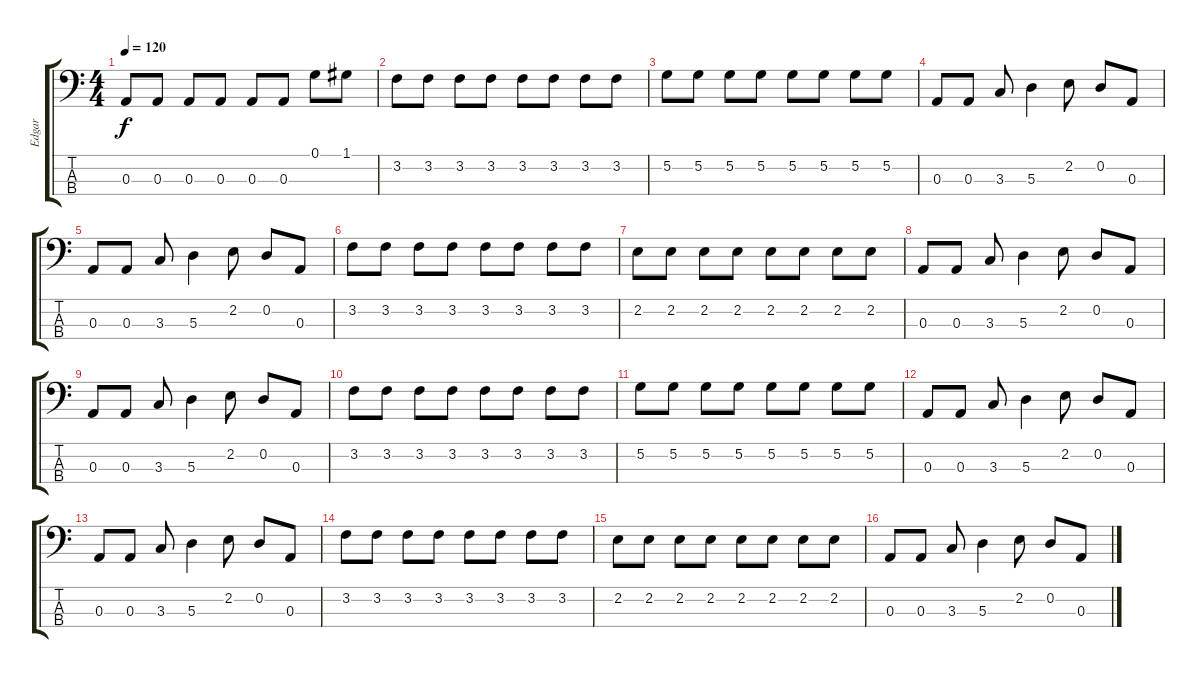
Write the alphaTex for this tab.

\track ("Edgar" "Edgar") {instrument electricbassfinger}
\staff {score tabs}
\tuning (G2 D2 A1 E1) {hide}
\ts (4 4)
\tempo 120
\clef f4
\ks c
0.3.8{dy f} 0.3.8 0.3.8 0.3.8 0.3.8 0.3.8 0.1.8 1.1.8 |
3.2.8 3.2.8 3.2.8 3.2.8 3.2.8 3.2.8 3.2.8 3.2.8 |
5.2.8 5.2.8 5.2.8 5.2.8 5.2.8 5.2.8 5.2.8 5.2.8 |
0.3.8 0.3.8 3.3.8 5.3.4 2.2.8 0.2.8 0.3.8 |
0.3.8 0.3.8 3.3.8 5.3.4 2.2.8 0.2.8 0.3.8 |
3.2.8 3.2.8 3.2.8 3.2.8 3.2.8 3.2.8 3.2.8 3.2.8 |
2.2.8 2.2.8 2.2.8 2.2.8 2.2.8 2.2.8 2.2.8 2.2.8 |
0.3.8 0.3.8 3.3.8 5.3.4 2.2.8 0.2.8 0.3.8 |
0.3.8 0.3.8 3.3.8 5.3.4 2.2.8 0.2.8 0.3.8 |
3.2.8 3.2.8 3.2.8 3.2.8 3.2.8 3.2.8 3.2.8 3.2.8 |
5.2.8 5.2.8 5.2.8 5.2.8 5.2.8 5.2.8 5.2.8 5.2.8 |
0.3.8 0.3.8 3.3.8 5.3.4 2.2.8 0.2.8 0.3.8 |
0.3.8 0.3.8 3.3.8 5.3.4 2.2.8 0.2.8 0.3.8 |
3.2.8 3.2.8 3.2.8 3.2.8 3.2.8 3.2.8 3.2.8 3.2.8 |
2.2.8 2.2.8 2.2.8 2.2.8 2.2.8 2.2.8 2.2.8 2.2.8 |
0.3.8 0.3.8 3.3.8 5.3.4 2.2.8 0.2.8 0.3.8
